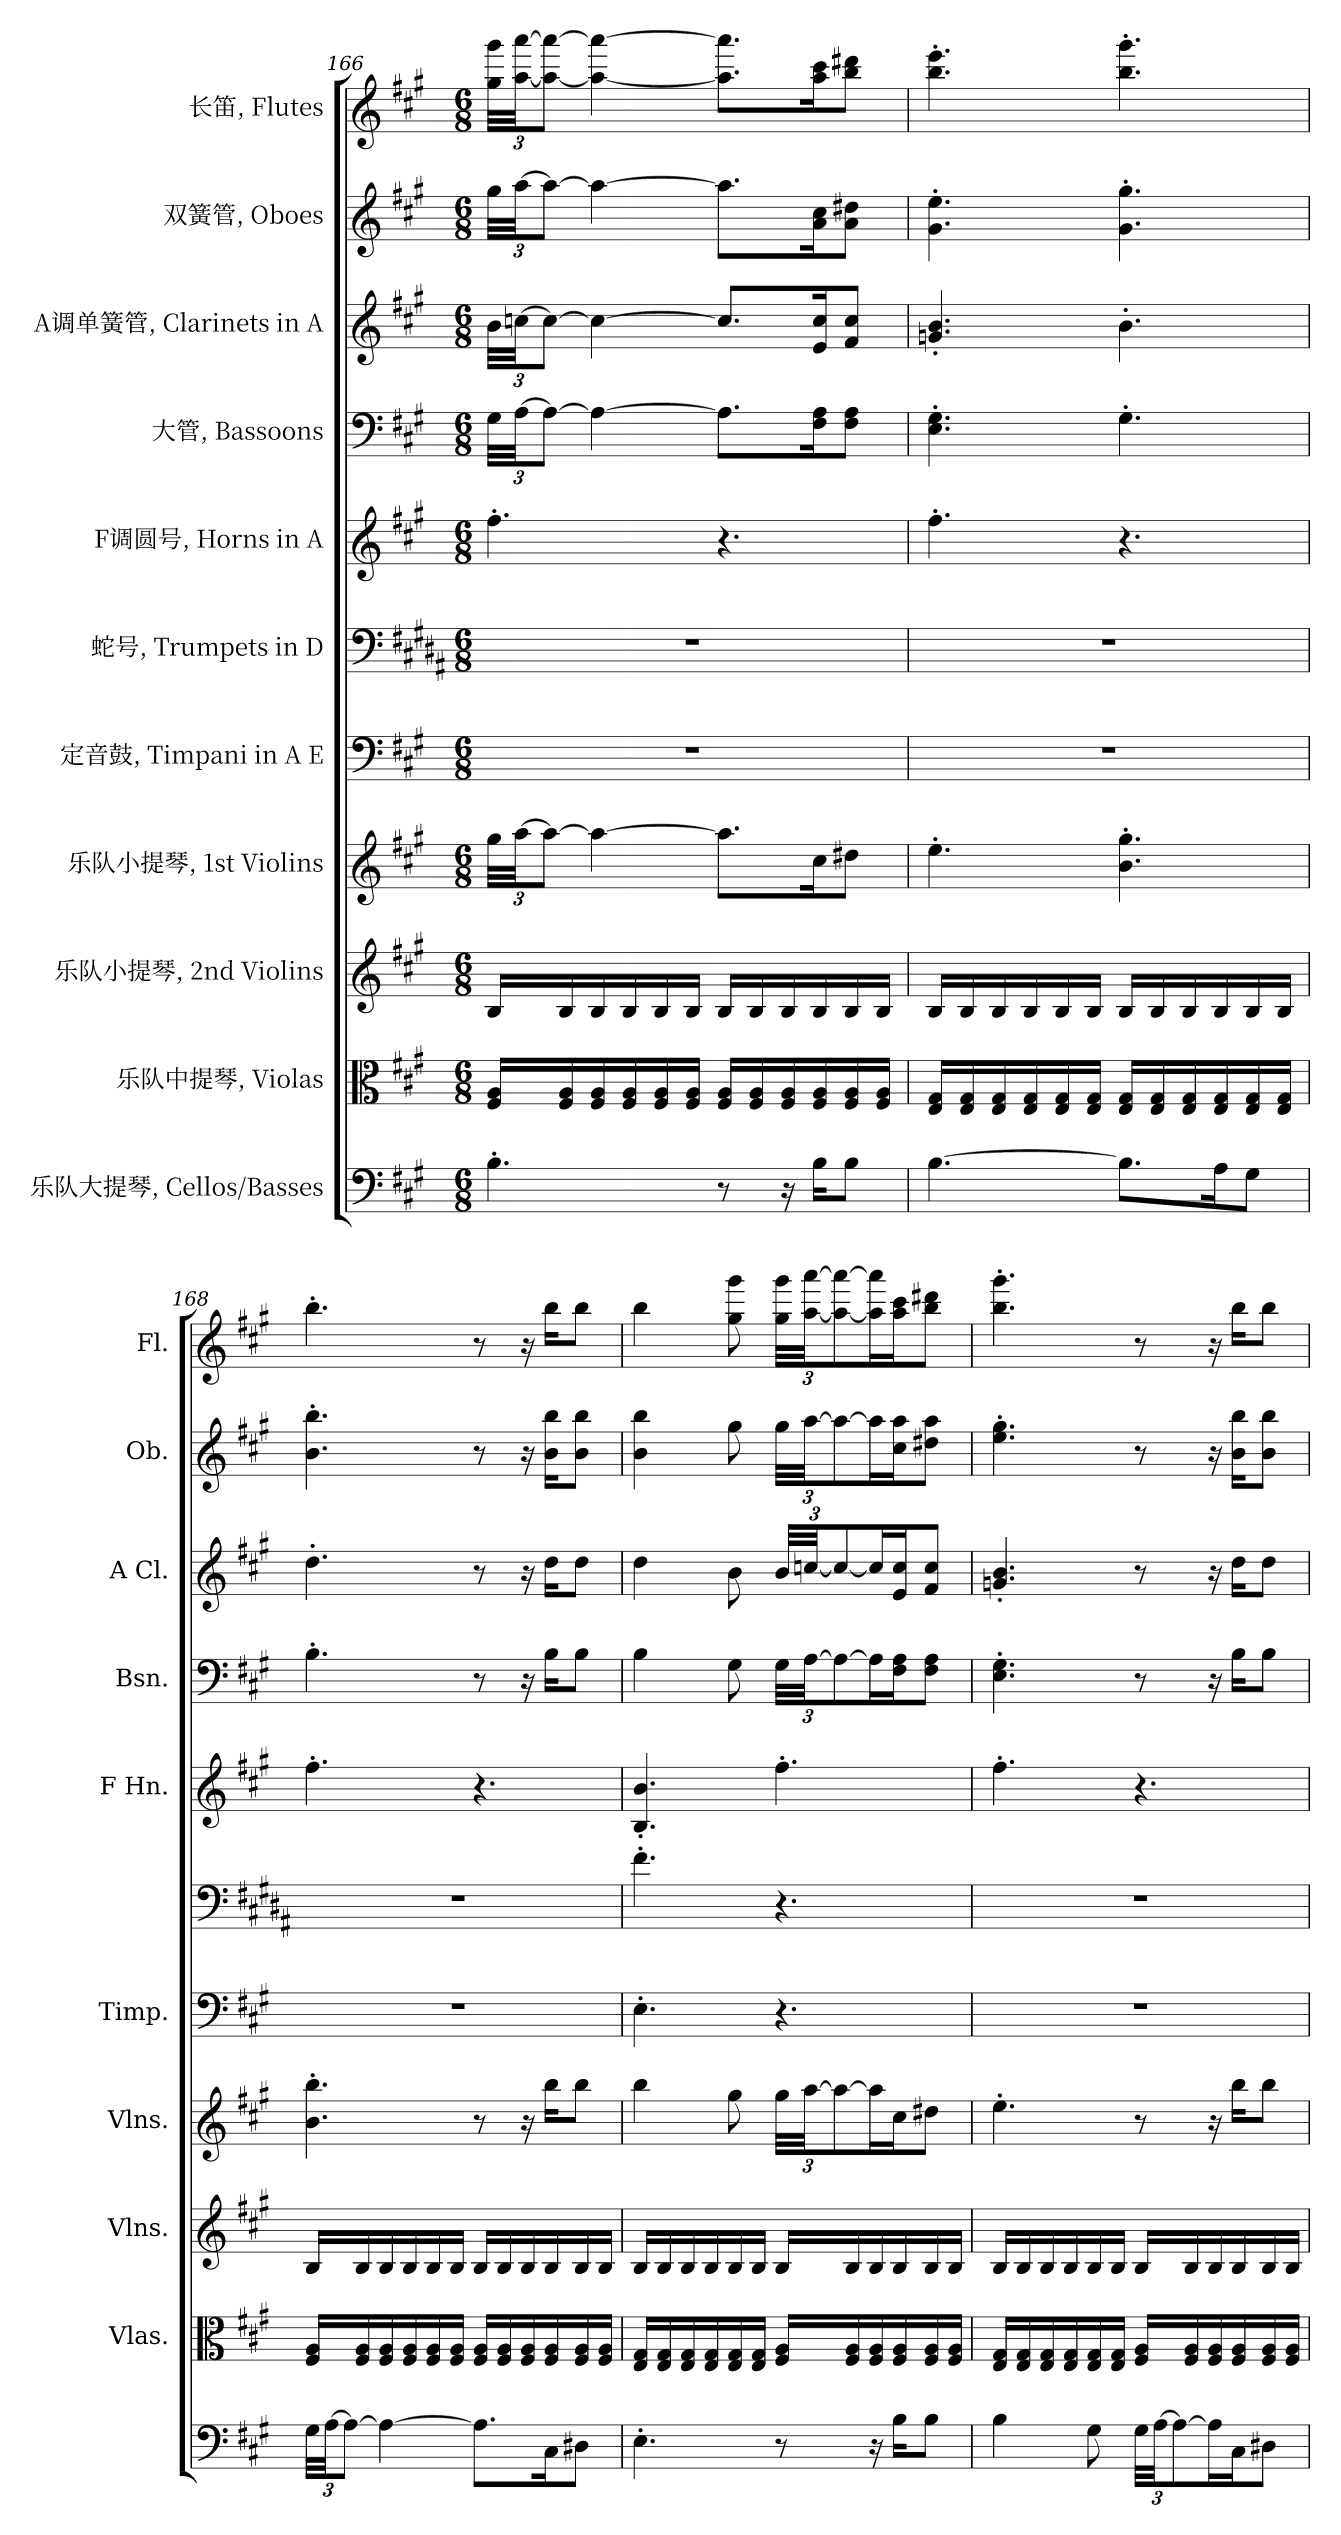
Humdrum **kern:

**kern	**kern	**kern	**kern	**kern	**kern	**kern	**kern	**kern	**kern	**kern
*part11	*part10	*part9	*part8	*part7	*part6	*part5	*part4	*part3	*part2	*part1
*staff11	*staff10	*staff9	*staff8	*staff7	*staff6	*staff5	*staff4	*staff3	*staff2	*staff1
*I"乐队大提琴, Cellos/Basses	*I"乐队中提琴, Violas	*I"乐队小提琴, 2nd Violins	*I"乐队小提琴, 1st Violins	*I"定音鼓, Timpani in A E	*I"蛇号, Trumpets in D	*I"F调圆号, Horns in A	*I"大管, Bassoons	*I"A调单簧管, Clarinets in A	*I"双簧管, Oboes	*I"长笛, Flutes
*	*I'Vlas.	*I'Vlns.	*I'Vlns.	*I'Timp.	*	*I'F Hn.	*I'Bsn.	*I'A Cl.	*I'Ob.	*I'Fl.
*clefF4	*clefC3	*clefG2	*clefG2	*clefF4	*clefF4	*clefG2	*clefF4	*clefG2	*clefG2	*clefG2
*	*	*	*	*	*ITrd1c2	*ITrd4c7	*	*ITrd2c3	*	*
*k[f#c#g#]	*k[f#c#g#]	*k[f#c#g#]	*k[f#c#g#]	*k[f#c#g#]	*k[f#c#g#]	*k[f#c#]	*k[f#c#g#]	*k[f#c#g#d#a#e#]	*k[f#c#g#]	*k[f#c#g#]
*M6/8	*M6/8	*M6/8	*M6/8	*M6/8	*M6/8	*M6/8	*M6/8	*M6/8	*M6/8	*M6/8
*	*	*	*Xbrackettup	*	*	*	*Xbrackettup	*Xbrackettup	*Xbrackettup	*Xbrackettup
=166	=166	=166	=166	=166	=166	=166	=166	=166	=166	=166
4.B'\	16F#/ 16A/LL	16B/LL	48gg#\LLL	2.r	2.r	4.b'\	48G#\LLL	48g#\LLL	48gg#\LLL	48gg#\ 48ggg#\LLL
.	.	.	[48aa\JJ	.	.	.	[48A\JJ	[48an\JJ	[48aa\JJ	[48aa\ [48aaa\JJ
.	.	.	12aa\J_	.	.	.	12A\J_	12a\J_	12aa\J_	12aa\_ 12aaa\_J
.	16F#/ 16A/	16B/	.	.	.	.	.	.	.	.
.	16F#/ 16A/	16B/	4aa\_	.	.	.	4A\_	4a\_	4aa\_	4aa\_ 4aaa\_
.	16F#/ 16A/	16B/	.	.	.	.	.	.	.	.
.	16F#/ 16A/	16B/	.	.	.	.	.	.	.	.
.	16F#/ 16A/JJ	16B/JJ	.	.	.	.	.	.	.	.
8r	16F#/ 16A/LL	16B/LL	8.aa\L]	.	.	4.r	8.A\L]	8.a/L]	8.aa\L]	8.aa\] 8.aaa\]L
.	16F#/ 16A/	16B/	.	.	.	.	.	.	.	.
16r	16F#/ 16A/	16B/	.	.	.	.	.	.	.	.
16B\KL	16F#/ 16A/	16B/	16cc#\K	.	.	.	16F#\ 16A\K	16c#/ 16a/K	16a\ 16cc#\K	16aa\ 16ccc#\K
8B\J	16F#/ 16A/	16B/	8dd#X\J	.	.	.	8F#\ 8A\J	8d#/ 8a/J	8a\ 8dd#X\J	8bb\ 8ddd#X\J
.	16F#/ 16A/JJ	16B/JJ	.	.	.	.	.	.	.	.
!!LO:PB:g=z
=167	=167	=167	=167	=167	=167	=167	=167	=167	=167	=167
[4.B\	16E/ 16G#/LL	16B/LL	4.ee'\	2.r	2.r	4.b'\	4.E\' 4.G#\'	4.en/' 4.g#/'	4.g#\' 4.ee\'	4.bb\' 4.eee\'
.	16E/ 16G#/	16B/	.	.	.	.	.	.	.	.
.	16E/ 16G#/	16B/	.	.	.	.	.	.	.	.
.	16E/ 16G#/	16B/	.	.	.	.	.	.	.	.
.	16E/ 16G#/	16B/	.	.	.	.	.	.	.	.
.	16E/ 16G#/JJ	16B/JJ	.	.	.	.	.	.	.	.
8.B\L]	16E/ 16G#/LL	16B/LL	4.b\' 4.gg#\'	.	.	4.r	4.G#'\	4.g#'\	4.g#\' 4.gg#\'	4.bb\' 4.ggg#\'
.	16E/ 16G#/	16B/	.	.	.	.	.	.	.	.
.	16E/ 16G#/	16B/	.	.	.	.	.	.	.	.
16A\K	16E/ 16G#/	16B/	.	.	.	.	.	.	.	.
8G#\J	16E/ 16G#/	16B/	.	.	.	.	.	.	.	.
.	16E/ 16G#/JJ	16B/JJ	.	.	.	.	.	.	.	.
=168	=168	=168	=168	=168	=168	=168	=168	=168	=168	=168
*Xbrackettup	*	*	*	*	*	*	*	*	*	*
48G#\LLL	16F#/ 16A/LL	16B/LL	4.b\' 4.bb\'	2.r	2.r	4.b'\	4.B'\	4.b'\	4.b\' 4.bb\'	4.bb'\
[48A\JJ	.	.	.	.	.	.	.	.	.	.
12A\J_	.	.	.	.	.	.	.	.	.	.
.	16F#/ 16A/	16B/	.	.	.	.	.	.	.	.
4A\_	16F#/ 16A/	16B/	.	.	.	.	.	.	.	.
.	16F#/ 16A/	16B/	.	.	.	.	.	.	.	.
.	16F#/ 16A/	16B/	.	.	.	.	.	.	.	.
.	16F#/ 16A/JJ	16B/JJ	.	.	.	.	.	.	.	.
8.A\L]	16F#/ 16A/LL	16B/LL	8r	.	.	4.r	8r	8r	8r	8r
.	16F#/ 16A/	16B/	.	.	.	.	.	.	.	.
.	16F#/ 16A/	16B/	16r	.	.	.	16r	16r	16r	16r
16C#\K	16F#/ 16A/	16B/	16bb\KL	.	.	.	16B\KL	16b\KL	16b\ 16bb\KL	16bb\KL
8D#X\J	16F#/ 16A/	16B/	8bb\J	.	.	.	8B\J	8b\J	8b\ 8bb\J	8bb\J
.	16F#/ 16A/JJ	16B/JJ	.	.	.	.	.	.	.	.
!!LO:PB:g=z
=169	=169	=169	=169	=169	=169	=169	=169	=169	=169	=169
4.E'\	16E/ 16G#/LL	16B/LL	4bb\	4.E'\	4.e'\	4.E/' 4.e/'	4B\	4b\	4b\ 4bb\	4bb\
.	16E/ 16G#/	16B/	.	.	.	.	.	.	.	.
.	16E/ 16G#/	16B/	.	.	.	.	.	.	.	.
.	16E/ 16G#/	16B/	.	.	.	.	.	.	.	.
.	16E/ 16G#/	16B/	8gg#\	.	.	.	8G#\	8g#\	8gg#\	8gg#\ 8ggg#\
.	16E/ 16G#/JJ	16B/JJ	.	.	.	.	.	.	.	.
8r	16F#/ 16A/LL	16B/LL	48gg#\LLL	4.r	4.r	4.b'\	48G#\LLL	48g#/LLL	48gg#\LLL	48gg#\ 48ggg#\LLL
.	.	.	[48aa\JJ	.	.	.	[48A\JJ	[48an/JJ	[48aa\JJ	[48aa\ [48aaa\JJ
.	.	.	12aa\_	.	.	.	12A\_	12a/_	12aa\_	12aa\_ 12aaa\_
.	16F#/ 16A/	16B/	.	.	.	.	.	.	.	.
16r	16F#/ 16A/	16B/	16aa\L]	.	.	.	16A\L]	16a/L]	16aa\L]	16aa\] 16aaa\]L
16B\KL	16F#/ 16A/	16B/	16cc#\J	.	.	.	16F#\ 16A\J	16c#/ 16a/J	16cc#\ 16aa\J	16aa\ 16ccc#\J
8B\J	16F#/ 16A/	16B/	8dd#X\J	.	.	.	8F#\ 8A\J	8d#/ 8a/J	8dd#X\ 8aa\J	8bb\ 8ddd#X\J
.	16F#/ 16A/JJ	16B/JJ	.	.	.	.	.	.	.	.
=170	=170	=170	=170	=170	=170	=170	=170	=170	=170	=170
4B\	16E/ 16G#/LL	16B/LL	4.ee'\	2.r	2.r	4.b'\	4.E\' 4.G#\'	4.en/' 4.g#/'	4.ee\' 4.gg#\'	4.bb\' 4.ggg#\'
.	16E/ 16G#/	16B/	.	.	.	.	.	.	.	.
.	16E/ 16G#/	16B/	.	.	.	.	.	.	.	.
.	16E/ 16G#/	16B/	.	.	.	.	.	.	.	.
8G#\	16E/ 16G#/	16B/	.	.	.	.	.	.	.	.
.	16E/ 16G#/JJ	16B/JJ	.	.	.	.	.	.	.	.
48G#\LLL	16F#/ 16A/LL	16B/LL	8r	.	.	4.r	8r	8r	8r	8r
[48A\JJ	.	.	.	.	.	.	.	.	.	.
12A\_	.	.	.	.	.	.	.	.	.	.
.	16F#/ 16A/	16B/	.	.	.	.	.	.	.	.
16A\L]	16F#/ 16A/	16B/	16r	.	.	.	16r	16r	16r	16r
16C#\J	16F#/ 16A/	16B/	16bb\KL	.	.	.	16B\KL	16b\KL	16b\ 16bb\KL	16bb\KL
8D#X\J	16F#/ 16A/	16B/	8bb\J	.	.	.	8B\J	8b\J	8b\ 8bb\J	8bb\J
.	16F#/ 16A/JJ	16B/JJ	.	.	.	.	.	.	.	.
=	=	=	=	=	=	=	=	=	=	=
*-	*-	*-	*-	*-	*-	*-	*-	*-	*-	*-
